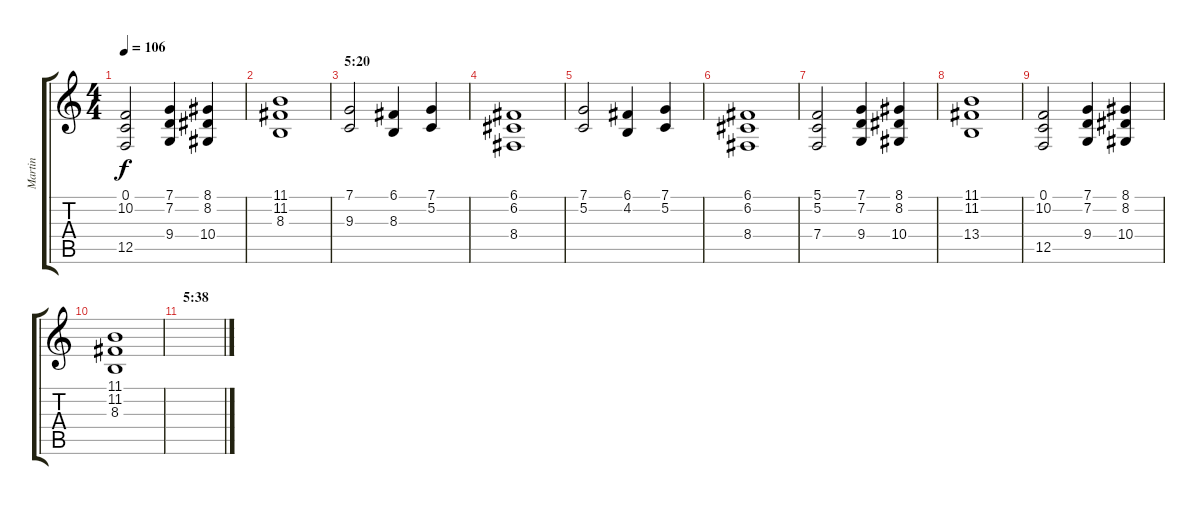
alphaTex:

\track ("Martin" "Martin") {instrument choiraahs}
\staff {score tabs}
\tuning (C4 G3 Eb3 Bb2 F2 C2) {hide}
\ts (4 4)
\tempo 106
\clef g2
\ks c
(0.1 10.2 12.5).2{dy f} (7.1 7.2 9.4).4 (8.1 8.2 10.4).4 |
(11.1 11.2 8.3).1 |
\section ("" "5:20")
(7.1 9.3).2{volume 13 balance 8} (6.1 8.3).4 (7.1 5.2).4 |
(6.1 6.2 8.4).1 |
(7.1 5.2).2 (6.1 4.2).4 (7.1 5.2).4 |
(6.1 6.2 8.4).1 |
(5.1 5.2 7.4).2 (7.1 7.2 9.4).4 (8.1 8.2 10.4).4 |
(11.1 11.2 13.4).1 |
(0.1 10.2 12.5).2 (7.1 7.2 9.4).4 (8.1 8.2 10.4).4 |
(11.1 11.2 8.3).1 |
\section ("" "5:38")
